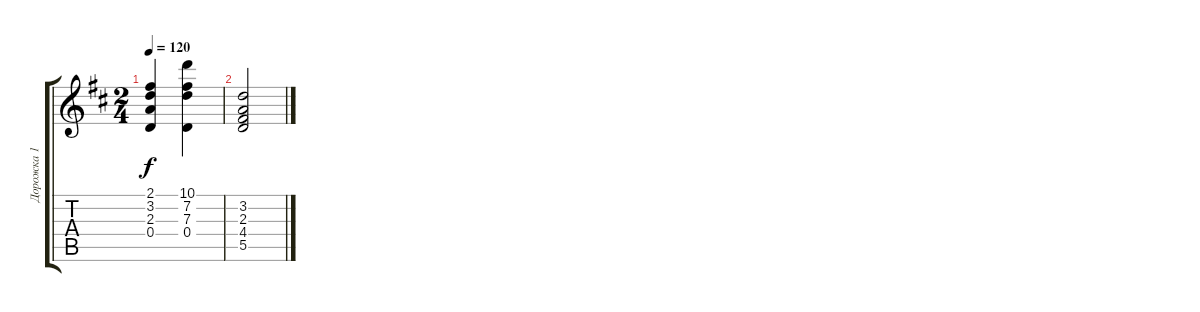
\track ("Дорожка 1" "Дорожка 1") {instrument acousticguitarnylon}
\staff {score tabs}
\tuning (E4 B3 G3 D3 A2 E2) {hide}
\ts (2 4)
\tempo 120
\clef g2
\ks d
(2.1 3.2 2.3 0.4).4{dy f} (10.1 7.2 7.3 0.4).4 |
(3.2 2.3 4.4 5.5).2
